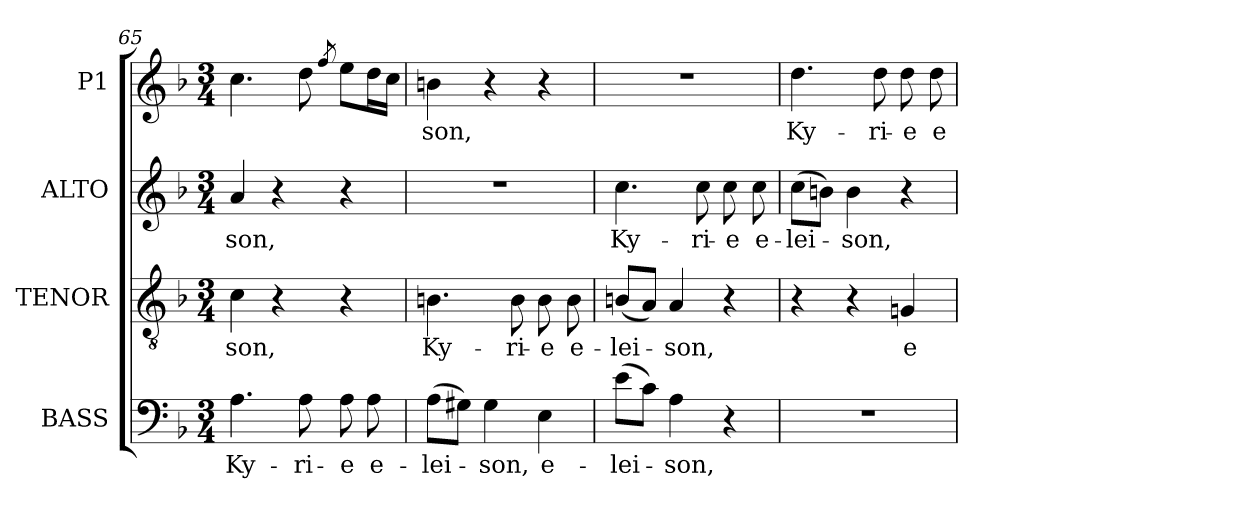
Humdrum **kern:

**kern	**text	**kern	**text	**kern	**text	**kern	**text
*part4	*part4	*part3	*part3	*part2	*part2	*part1	*part1
*staff4	*staff4	*staff3	*staff3	*staff2	*staff2	*staff1	*staff1
*I"BASS	*	*I"TENOR	*	*I"ALTO	*	*I"P1	*
*clefF4	*	*clefGv2	*	*clefG2	*	*clefG2	*
*	*	*ITrd7c12	*	*	*	*	*
*k[b-]	*	*k[b-]	*	*k[b-]	*	*k[b-]	*
*F:	*	*F:	*	*F:	*	*F:	*
*M3/4	*	*M3/4	*	*M3/4	*	*M3/4	*
=65	=65	=65	=65	=65	=65	=65	=65
!	!LO:LY:b:color=#000000	!	!	!	!	!	!
!	!	!	!LO:LY:b:color=#000000	!	!	!	!
!	!	!	!	!	!LO:LY:b:color=#000000	!	!
4.Ai\	Ky-	4Ci\	-son,	4ai/	-son,	4.cci\	.
.	.	4r	.	4r	.	.	.
!	!LO:LY:b:color=#000000	!	!	!	!	!	!
8Ai\	-ri-	.	.	.	.	8ddi\	.
.	.	.	.	.	.	8qffi/	.
!	!LO:LY:b:color=#000000	!	!	!	!	!	!
8Ai\	-e	4r	.	4r	.	8eei\L	.
!	!LO:LY:b:color=#000000	!	!	!	!	!	!
8Ai\	e-	.	.	.	.	16ddi\L	.
.	.	.	.	.	.	16cci\JJ	.
=66	=66	=66	=66	=66	=66	=66	=66
!	!LO:LY:b:color=#000000	!	!	!	!	!	!
!	!	!	!LO:LY:b:color=#000000	!LO:N:vis=1	!	!	!
!	!	!	!	!	!	!	!LO:LY:b:color=#000000
(8Ai\L	-lei-	4.BBni\	Ky-	2.r	.	4bni\	-son,
8G#Xi\J)	.	.	.	.	.	.	.
!	!LO:LY:b:color=#000000	!	!	!	!	!	!
4G#i\	-son,	.	.	.	.	4r	.
!	!	!	!LO:LY:b:color=#000000	!	!	!	!
.	.	8BBi\	-ri-	.	.	.	.
!	!LO:LY:b:color=#000000	!	!	!	!	!	!
!	!	!	!LO:LY:b:color=#000000	!	!	!	!
4Ei\	e-	8BBi\	-e	.	.	4r	.
!	!	!	!LO:LY:b:color=#000000	!	!	!	!
.	.	8BBi\	e-	.	.	.	.
!!LO:LB:g=z
=67	=67	=67	=67	=67	=67	=67	=67
!	!LO:LY:b:color=#000000	!	!	!	!	!	!
!	!	!	!LO:LY:b:color=#000000	!	!	!	!
!	!	!	!	!	!LO:LY:b:color=#000000	!LO:N:vis=1	!
(8ei\L	-lei-	(8BBni/L	-lei-	4.cci\	Ky-	2.r	.
8ci\J)	.	8AAi/J)	.	.	.	.	.
!	!LO:LY:b:color=#000000	!	!	!	!	!	!
!	!	!	!LO:LY:b:color=#000000	!	!	!	!
4Ai\	-son,	4AAi/	-son,	.	.	.	.
!	!	!	!	!	!LO:LY:b:color=#000000	!	!
.	.	.	.	8cci\	-ri-	.	.
!	!	!	!	!	!LO:LY:b:color=#000000	!	!
4r	.	4r	.	8cci\	-e	.	.
!	!	!	!	!	!LO:LY:b:color=#000000	!	!
.	.	.	.	8cci\	e-	.	.
=68	=68	=68	=68	=68	=68	=68	=68
!LO:N:vis=1	!	!	!	!	!	!	!
!	!	!	!	!	!LO:LY:b:color=#000000	!	!
!	!	!	!	!	!	!	!LO:LY:b:color=#000000
2.r	.	4r	.	(8cci\L	-lei-	4.ddi\	Ky-
.	.	.	.	8bni\J)	.	.	.
!	!	!	!	!	!LO:LY:b:color=#000000	!	!
.	.	4r	.	4bi\	-son,	.	.
!	!	!	!	!	!	!	!LO:LY:b:color=#000000
.	.	.	.	.	.	8ddi\	-ri-
!	!	!	!LO:LY:b:color=#000000	!	!	!	!
!	!	!	!	!	!	!	!LO:LY:b:color=#000000
.	.	4GGni/	e-	4r	.	8ddi\	-e
!	!	!	!	!	!	!	!LO:LY:b:color=#000000
.	.	.	.	.	.	8ddi\	e-
=	=	=	=	=	=	=	=
*-	*-	*-	*-	*-	*-	*-	*-
